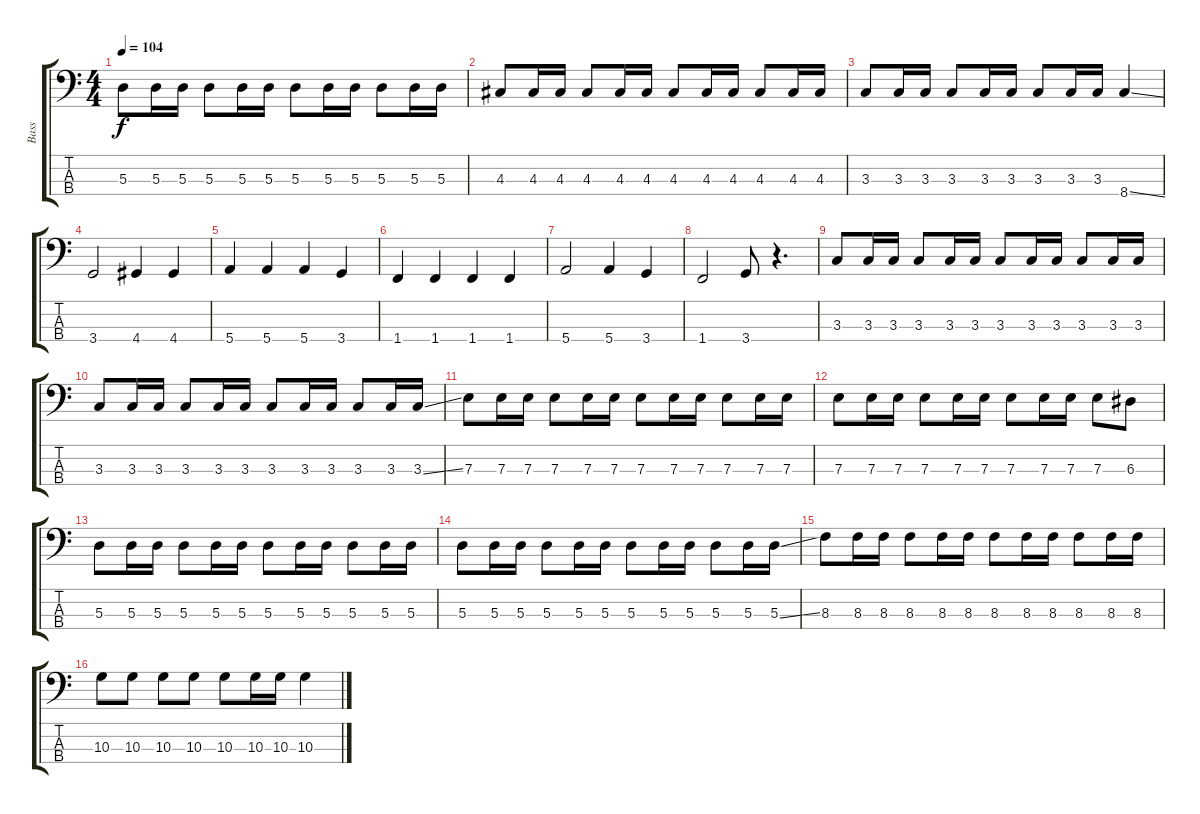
\track ("Bass" "Bass") {instrument electricbassfinger}
\staff {score tabs}
\tuning (G2 D2 A1 E1) {hide}
\ts (4 4)
\tempo 104
\clef f4
\ks c
5.3.8{dy f} 5.3.16 5.3.16 5.3.8 5.3.16 5.3.16 5.3.8 5.3.16 5.3.16 5.3.8 5.3.16 5.3.16 |
4.3.8 4.3.16 4.3.16 4.3.8 4.3.16 4.3.16 4.3.8 4.3.16 4.3.16 4.3.8 4.3.16 4.3.16 |
3.3.8 3.3.16 3.3.16 3.3.8 3.3.16 3.3.16 3.3.8 3.3.16 3.3.16 8.4{ss}.4 |
3.4.2 4.4.4 4.4.4 |
5.4.4 5.4.4 5.4.4 3.4.4 |
1.4.4 1.4.4 1.4.4 1.4.4 |
5.4.2 5.4.4 3.4.4 |
1.4.2 3.4.8 r.4{d} |
3.3.8 3.3.16 3.3.16 3.3.8 3.3.16 3.3.16 3.3.8 3.3.16 3.3.16 3.3.8 3.3.16 3.3.16 |
3.3.8 3.3.16 3.3.16 3.3.8 3.3.16 3.3.16 3.3.8 3.3.16 3.3.16 3.3.8 3.3.16 3.3{ss}.16 |
7.3.8 7.3.16 7.3.16 7.3.8 7.3.16 7.3.16 7.3.8 7.3.16 7.3.16 7.3.8 7.3.16 7.3.16 |
7.3.8 7.3.16 7.3.16 7.3.8 7.3.16 7.3.16 7.3.8 7.3.16 7.3.16 7.3.8 6.3.8 |
5.3.8 5.3.16 5.3.16 5.3.8 5.3.16 5.3.16 5.3.8 5.3.16 5.3.16 5.3.8 5.3.16 5.3.16 |
5.3.8 5.3.16 5.3.16 5.3.8 5.3.16 5.3.16 5.3.8 5.3.16 5.3.16 5.3.8 5.3.16 5.3{ss}.16 |
8.3.8 8.3.16 8.3.16 8.3.8 8.3.16 8.3.16 8.3.8 8.3.16 8.3.16 8.3.8 8.3.16 8.3.16 |
10.3.8 10.3.8 10.3.8 10.3.8 10.3.8 10.3.16 10.3.16 10.3.4
